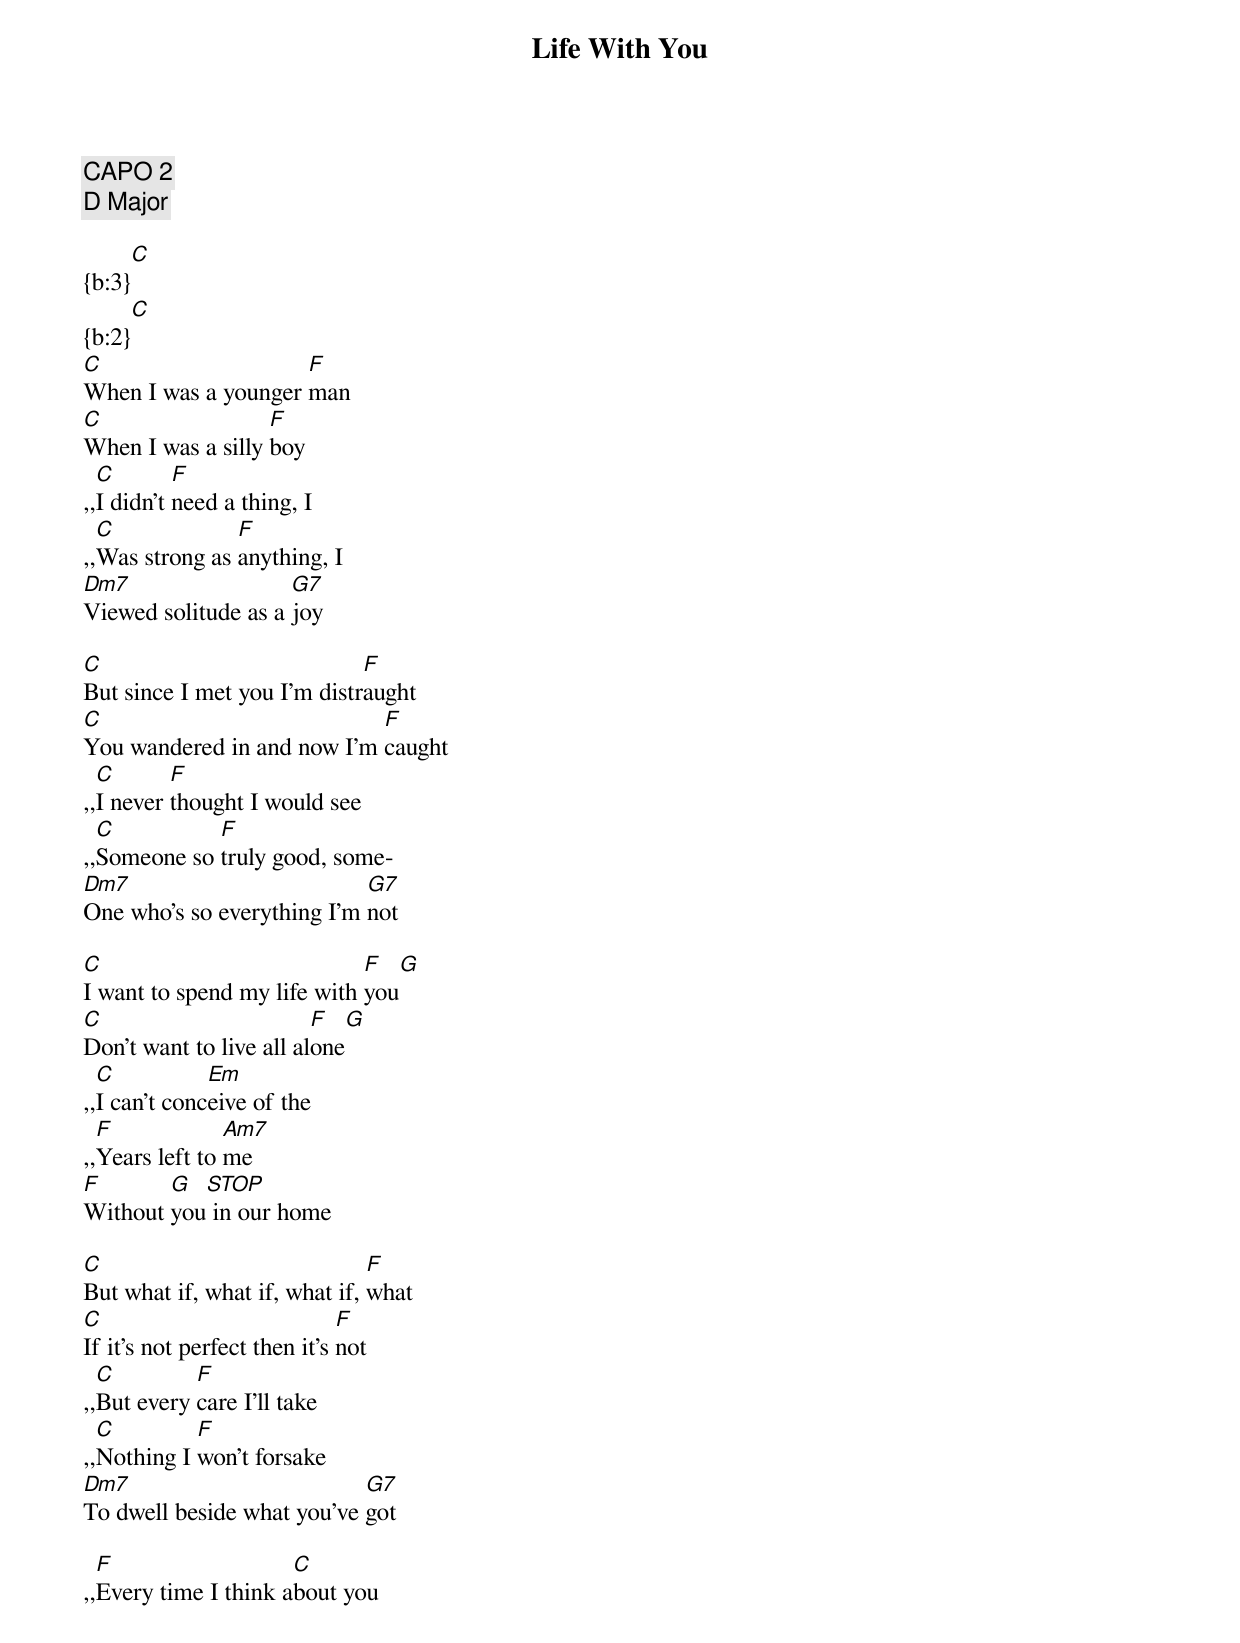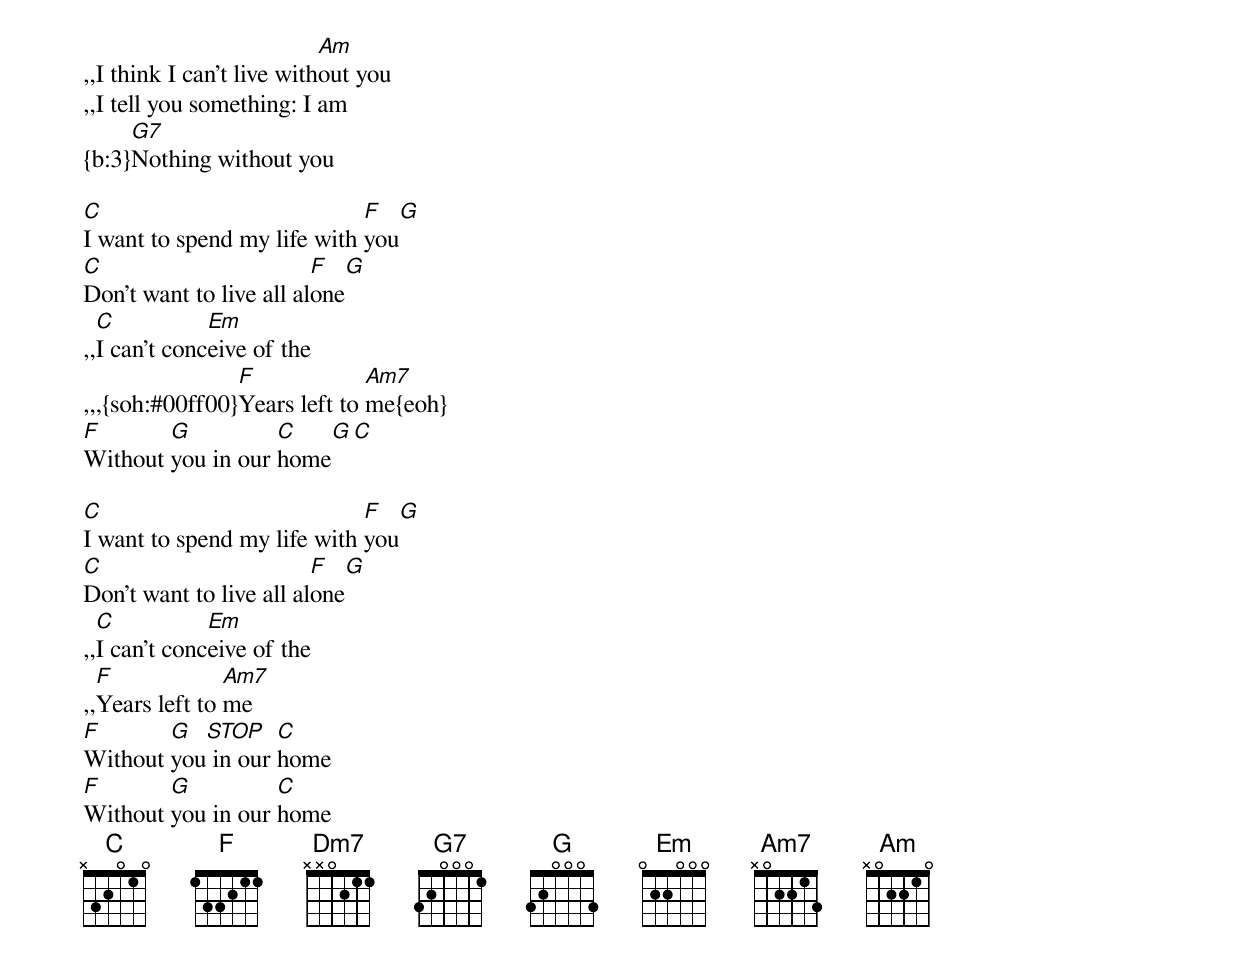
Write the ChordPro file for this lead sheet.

{t:Life With You}
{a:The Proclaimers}
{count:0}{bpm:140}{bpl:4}
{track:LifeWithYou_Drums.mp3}
{c:CAPO 2}
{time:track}
{c:D Major}

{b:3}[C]
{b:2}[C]
[C]When I was a younger [F]man
[C]When I was a silly [F]boy
,,[C]I didn't [F]need a thing, I
,,[C]Was strong as [F]anything, I
[Dm7]Viewed solitude as a [G7]joy

[C]But since I met you I'm distr[F]aught
[C]You wandered in and now I'm [F]caught
,,[C]I never [F]thought I would see
,,[C]Someone so [F]truly good, some-
[Dm7]One who's so everything I'm [G7]not

[C]I want to spend my life with [F]you[G]
[C]Don't want to live all al[F]one[G]
,,[C]I can't conc[Em]eive of the
,,[F]Years left to [Am7]me
[F]Without [G]you[STOP] in our home

[C]But what if, what if, what if, [F]what
[C]If it's not perfect then it's [F]not
,,[C]But every [F]care I’ll take
,,[C]Nothing I [F]won't forsake
[Dm7]To dwell beside what you've [G7]got

,,[F]Every time I think a[C]bout you
,,I think I can't live with[Am]out you
,,I tell you something: I am
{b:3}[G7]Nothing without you

[C]I want to spend my life with [F]you[G]
[C]Don't want to live all al[F]one[G]
,,[C]I can't conc[Em]eive of the
,,,{soh:#00ff00}[F]Years left to [Am7]me{eoh}
[F]Without [G]you in our [C]home[G][C]

[C]I want to spend my life with [F]you[G]
[C]Don't want to live all al[F]one[G]
,,[C]I can't conc[Em]eive of the
,,[F]Years left to [Am7]me
[F]Without [G]you[STOP] in our [C]home
[F]Without [G]you in our [C]home
